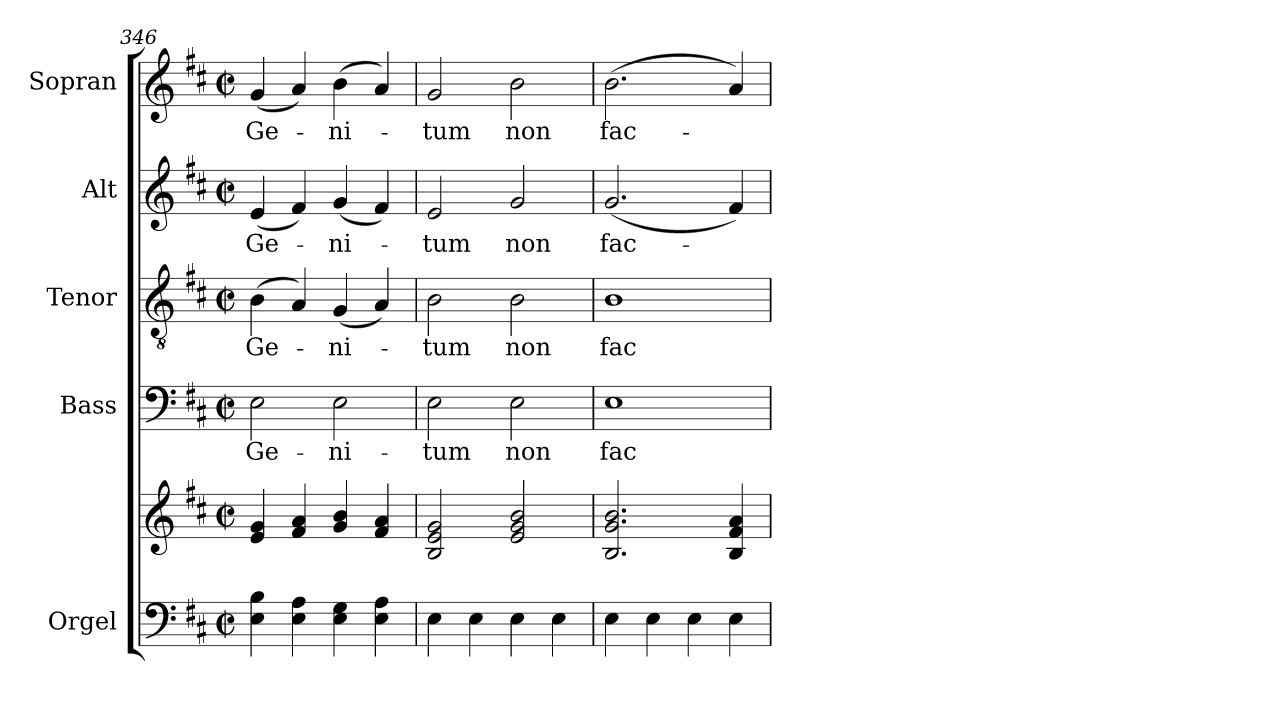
**kern	**kern	**kern	**text	**kern	**text	**kern	**text	**kern	**text
*part5	*part5	*part4	*part4	*part3	*part3	*part2	*part2	*part1	*part1
*staff6	*staff5	*staff4	*staff4	*staff3	*staff3	*staff2	*staff2	*staff1	*staff1
*I"Orgel	*	*I"Bass	*	*I"Tenor	*	*I"Alt	*	*I"Sopran	*
*I'Org.	*	*I'B.	*	*I'T.	*	*I'A.	*	*I'S.	*
*clefF4	*clefG2	*clefF4	*	*clefGv2	*	*clefG2	*	*clefG2	*
*k[f#c#]	*k[f#c#]	*k[f#c#]	*	*k[f#c#]	*	*k[f#c#]	*	*k[f#c#]	*
*D:	*D:	*D:	*	*D:	*	*D:	*	*D:	*
*M2/2	*M2/2	*M2/2	*	*M2/2	*	*M2/2	*	*M2/2	*
*met(c|)	*met(c|)	*met(c|)	*	*met(c|)	*	*met(c|)	*	*met(c|)	*
=346	=346	=346	=346	=346	=346	=346	=346	=346	=346
!	!	!	!LO:LY:b	!	!LO:LY:b	!	!LO:LY:b	!	!LO:LY:b
4E\ 4B\	4e/ 4g/	2E\	Ge-	(>4B\	Ge-	(<4e/	Ge-	(<4g/	Ge-
4E\ 4A\	4f#/ 4a/	.	.	4A/)	.	4f#/)	.	4a/)	.
!	!	!	!LO:LY:b	!	!LO:LY:b	!	!LO:LY:b	!	!LO:LY:b
4E\ 4G\	4g/ 4b/	2E\	-ni-	(<4G/	-ni-	(<4g/	-ni-	(>4b\	-ni-
4E\ 4A\	4f#/ 4a/	.	.	4A/)	.	4f#/)	.	4a/)	.
=347	=347	=347	=347	=347	=347	=347	=347	=347	=347
!	!	!	!LO:LY:b	!	!LO:LY:b	!	!LO:LY:b	!	!LO:LY:b
4E\	2B/ 2e/ 2g/	2E\	-tum	2B\	-tum	2e/	-tum	2g/	-tum
4E\	.	.	.	.	.	.	.	.	.
!	!	!	!LO:LY:b	!	!LO:LY:b	!	!LO:LY:b	!	!LO:LY:b
4E\	2e/ 2g/ 2b/	2E\	non	2B\	non	2g/	non	2b\	non
4E\	.	.	.	.	.	.	.	.	.
=348	=348	=348	=348	=348	=348	=348	=348	=348	=348
!	!	!	!LO:LY:b	!	!LO:LY:b	!	!LO:LY:b	!	!LO:LY:b
4E\	2.B/ 2.g/ 2.b/	1E	fac-	1B	fac-	(<2.g/	fac-	(>2.b\	fac-
4E\	.	.	.	.	.	.	.	.	.
4E\	.	.	.	.	.	.	.	.	.
4E\	4B/ 4f#/ 4a/	.	.	.	.	4f#/)	.	4a/)	.
=	=	=	=	=	=	=	=	=	=
*-	*-	*-	*-	*-	*-	*-	*-	*-	*-
